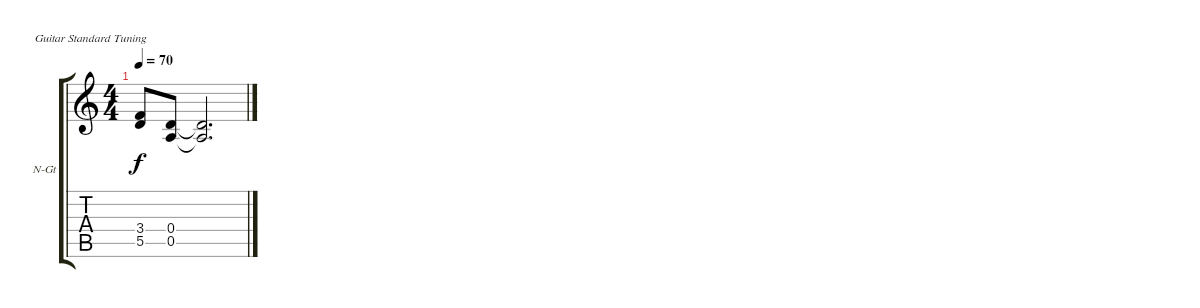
\bracketExtendMode groupsimilarinstruments
\firstSystemTrackNameOrientation horizontal
\otherSystemsTrackNameOrientation horizontal
\track ("version Claude NOUGARO" "N-Gt") {instrument acousticguitarnylon}
\staff {score tabs}
\tuning (E4 B3 G3 D3 A2 E2)
\ts (4 4)
\tempo 70
\clef g2
\ks c
(3.4 5.5).8{dy f} (0.4 0.5).8 (0.4{t} 0.5{t}).2{d}
